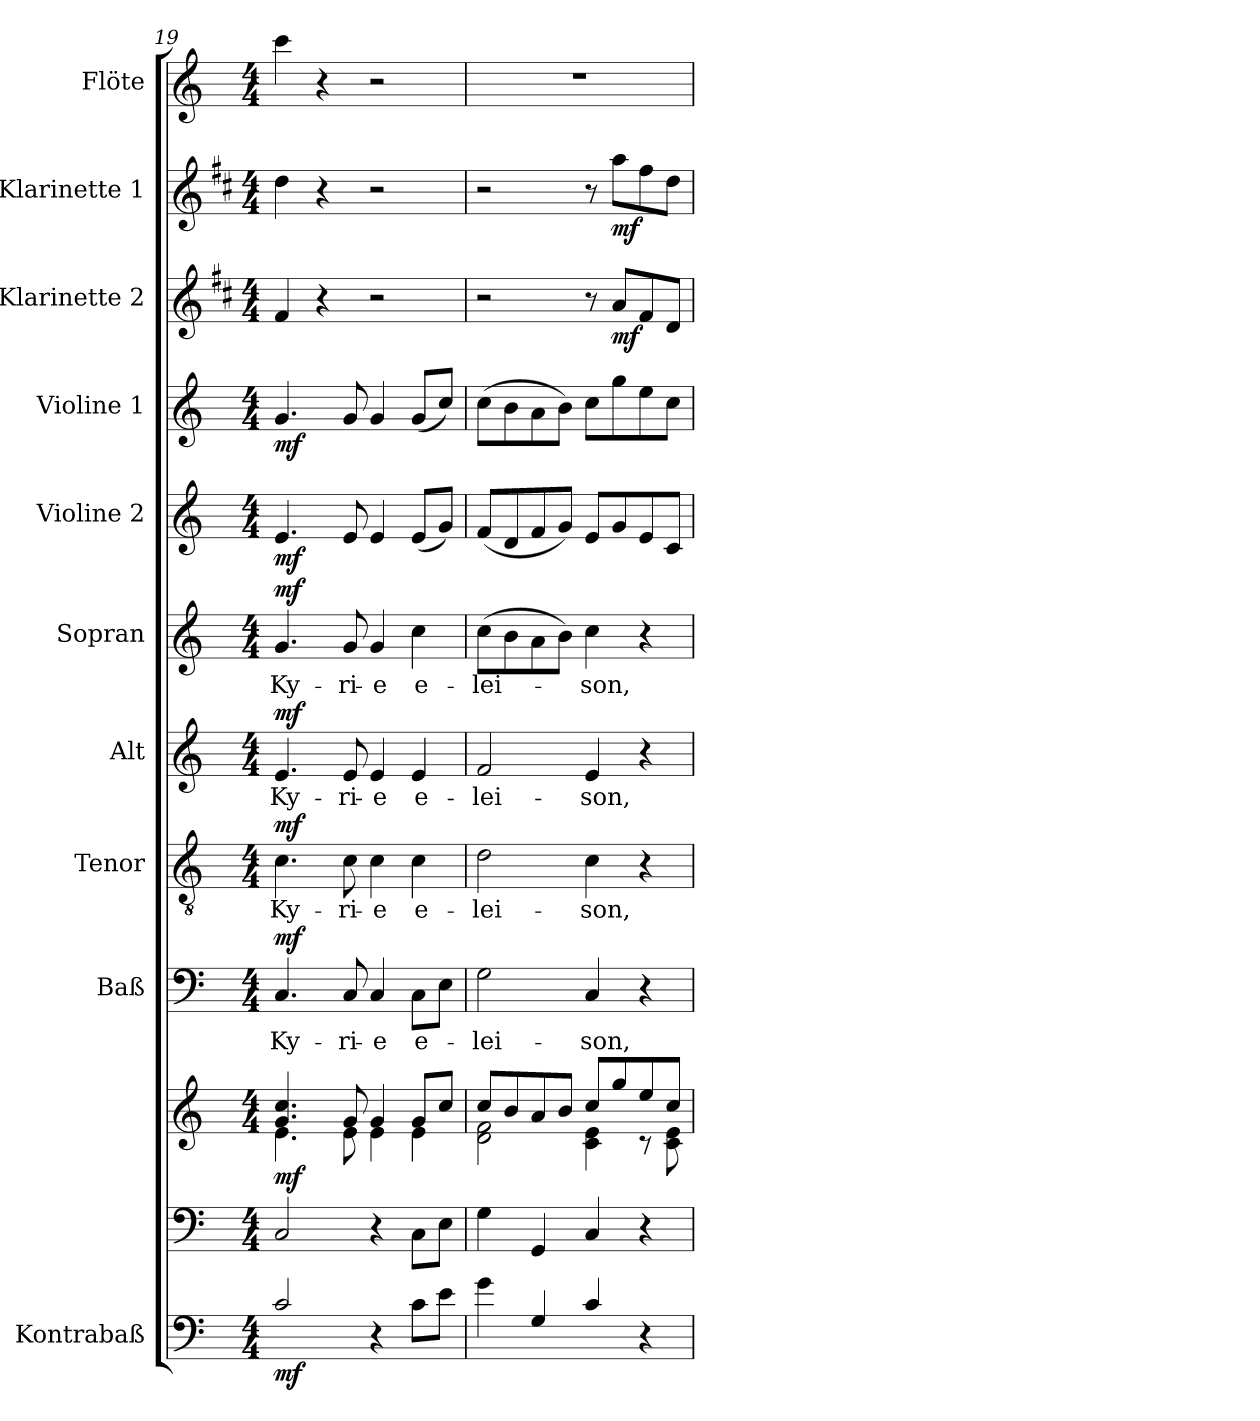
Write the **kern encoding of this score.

**kern	**dynam	**kern	**kern	**dynam	**kern	**text	**dynam	**kern	**text	**dynam	**kern	**text	**dynam	**kern	**text	**dynam	**kern	**dynam	**kern	**dynam	**kern	**dynam	**kern	**dynam	**kern
*part11	*part11	*part10	*part10	*part10	*part9	*part9	*part9	*part8	*part8	*part8	*part7	*part7	*part7	*part6	*part6	*part6	*part5	*part5	*part4	*part4	*part3	*part3	*part2	*part2	*part1
*staff12	*staff12	*staff11	*staff10	*staff10/11	*staff9	*staff9	*staff9	*staff8	*staff8	*staff8	*staff7	*staff7	*staff7	*staff6	*staff6	*staff6	*staff5	*staff5	*staff4	*staff4	*staff3	*staff3	*staff2	*staff2	*staff1
*I"Kontrabaß	*	*	*	*	*I"Baß	*	*	*I"Tenor	*	*	*I"Alt	*	*	*I"Sopran	*	*	*I"Violine 2	*	*I"Violine 1	*	*I"Klarinette 2	*	*I"Klarinette 1	*	*I"Flöte
*	*	*	*	*	*	*	*	*	*	*	*	*	*	*	*	*	*I'Vln	*	*I'Vln	*	*	*	*	*	*I'Fl
*clefF4	*	*clefF4	*clefG2	*	*clefF4	*	*	*clefGv2	*	*	*clefG2	*	*	*clefG2	*	*	*clefG2	*	*clefG2	*	*clefG2	*	*clefG2	*	*clefG2
*ITrd7c12	*	*	*	*	*	*	*	*	*	*	*	*	*	*	*	*	*	*	*	*	*ITrd1c2	*	*ITrd1c2	*	*
*k[]	*	*k[]	*k[]	*	*k[]	*	*	*k[]	*	*	*k[]	*	*	*k[]	*	*	*k[]	*	*k[]	*	*k[]	*	*k[]	*	*k[]
*C:	*	*C:	*C:	*	*C:	*	*	*C:	*	*	*C:	*	*	*C:	*	*	*C:	*	*C:	*	*C:	*	*C:	*	*C:
*M4/4	*	*M4/4	*M4/4	*	*M4/4	*	*	*M4/4	*	*	*M4/4	*	*	*M4/4	*	*	*M4/4	*	*M4/4	*	*M4/4	*	*M4/4	*	*M4/4
=19	=19	=19	=19	=19	=19	=19	=19	=19	=19	=19	=19	=19	=19	=19	=19	=19	=19	=19	=19	=19	=19	=19	=19	=19	=19
*	*	*	*^	*	*	*	*	*	*	*	*	*	*	*	*	*	*	*	*	*	*	*	*	*	*
!	!LO:DY:b	!	!	!	!LO:DY:b	!	!LO:LY:b	!LO:DY:a	!	!LO:LY:b	!LO:DY:a	!	!LO:LY:b	!LO:DY:a	!	!LO:LY:b	!LO:DY:a	!	!LO:DY:b	!	!LO:DY:b	!	!	!	!	!
2C/	mf	2C/	4.g/ 4.cc/	4.e\	mf	4.C/	Ky-	mf	4.c\	Ky-	mf	4.e/	Ky-	mf	4.g/	Ky-	mf	4.e/	mf	4.g/	mf	4e/	.	4cc\	.	4ccc\
.	.	.	.	.	.	.	.	.	.	.	.	.	.	.	.	.	.	.	.	.	.	4r	.	4r	.	4r
!	!	!	!	!	!	!	!LO:LY:b	!	!	!LO:LY:b	!	!	!LO:LY:b	!	!	!LO:LY:b	!	!	!	!	!	!	!	!	!	!
.	.	.	8g/	8e\	.	8C/	-ri-	.	8c\	-ri-	.	8e/	-ri-	.	8g/	-ri-	.	8e/	.	8g/	.	.	.	.	.	.
!	!	!	!	!	!	!	!LO:LY:b	!	!	!LO:LY:b	!	!	!LO:LY:b	!	!	!LO:LY:b	!	!	!	!	!	!	!	!	!	!
4r	.	4r	4g/	4e\	.	4C/	-e	.	4c\	-e	.	4e/	-e	.	4g/	-e	.	4e/	.	4g/	.	2r	.	2r	.	2r
!	!	!	!	!	!	!	!LO:LY:b	!	!	!LO:LY:b	!	!	!LO:LY:b	!	!	!LO:LY:b	!	!	!	!	!	!	!	!	!	!
8C\L	.	8C\L	8g/L	4e\	.	8C\L	e-	.	4c\	e-	.	4e/	e-	.	4cc\	e-	.	(<8e/L	.	(<8g/L	.	.	.	.	.	.
8E\J	.	8E\J	8cc/J	.	.	8E\J	.	.	.	.	.	.	.	.	.	.	.	8g/J)	.	8cc/J)	.	.	.	.	.	.
=20	=20	=20	=20	=20	=20	=20	=20	=20	=20	=20	=20	=20	=20	=20	=20	=20	=20	=20	=20	=20	=20	=20	=20	=20	=20	=20
!	!	!	!	!	!	!	!LO:LY:b	!	!	!LO:LY:b	!	!	!LO:LY:b	!	!	!LO:LY:b	!	!	!	!	!	!	!	!	!	!
4G\	.	4G\	8cc/L	2d\ 2f\	.	2G\	-lei-	.	2d\	-lei-	.	2f/	-lei-	.	(>8cc\L	-lei-	.	(<8f/L	.	(>8cc\L	.	2r	.	2r	.	1r
.	.	.	8b/	.	.	.	.	.	.	.	.	.	.	.	8b\	.	.	8d/	.	8b\	.	.	.	.	.	.
4GG/	.	4GG/	8a/	.	.	.	.	.	.	.	.	.	.	.	8a\	.	.	8f/	.	8a\	.	.	.	.	.	.
.	.	.	8b/J	.	.	.	.	.	.	.	.	.	.	.	8b\J)	.	.	8g/J)	.	8b\J)	.	.	.	.	.	.
!	!	!	!	!	!	!	!LO:LY:b	!	!	!LO:LY:b	!	!	!LO:LY:b	!	!	!LO:LY:b	!	!	!	!	!	!	!	!	!	!
4C/	.	4C/	8cc/L	4c\ 4e\	.	4C/	-son,	.	4c\	-son,	.	4e/	-son,	.	4cc\	-son,	.	8e/L	.	8cc\L	.	8r	.	8r	.	.
!	!	!	!	!	!	!	!	!	!	!	!	!	!	!	!	!	!	!	!	!	!	!	!LO:DY:b	!	!LO:DY:b	!
.	.	.	8gg/	.	.	.	.	.	.	.	.	.	.	.	.	.	.	8g/	.	8gg\	.	8g/L	mf	8gg\L	mf	.
4r	.	4r	8ee/	8rc	.	4r	.	.	4r	.	.	4r	.	.	4r	.	.	8e/	.	8ee\	.	8e/	.	8ee\	.	.
.	.	.	8cc/J	8c\ 8e\	.	.	.	.	.	.	.	.	.	.	.	.	.	8c/J	.	8cc\J	.	8c/J	.	8cc\J	.	.
*	*	*	*v	*v	*	*	*	*	*	*	*	*	*	*	*	*	*	*	*	*	*	*	*	*	*	*
=	=	=	=	=	=	=	=	=	=	=	=	=	=	=	=	=	=	=	=	=	=	=	=	=	=
*-	*-	*-	*-	*-	*-	*-	*-	*-	*-	*-	*-	*-	*-	*-	*-	*-	*-	*-	*-	*-	*-	*-	*-	*-	*-
